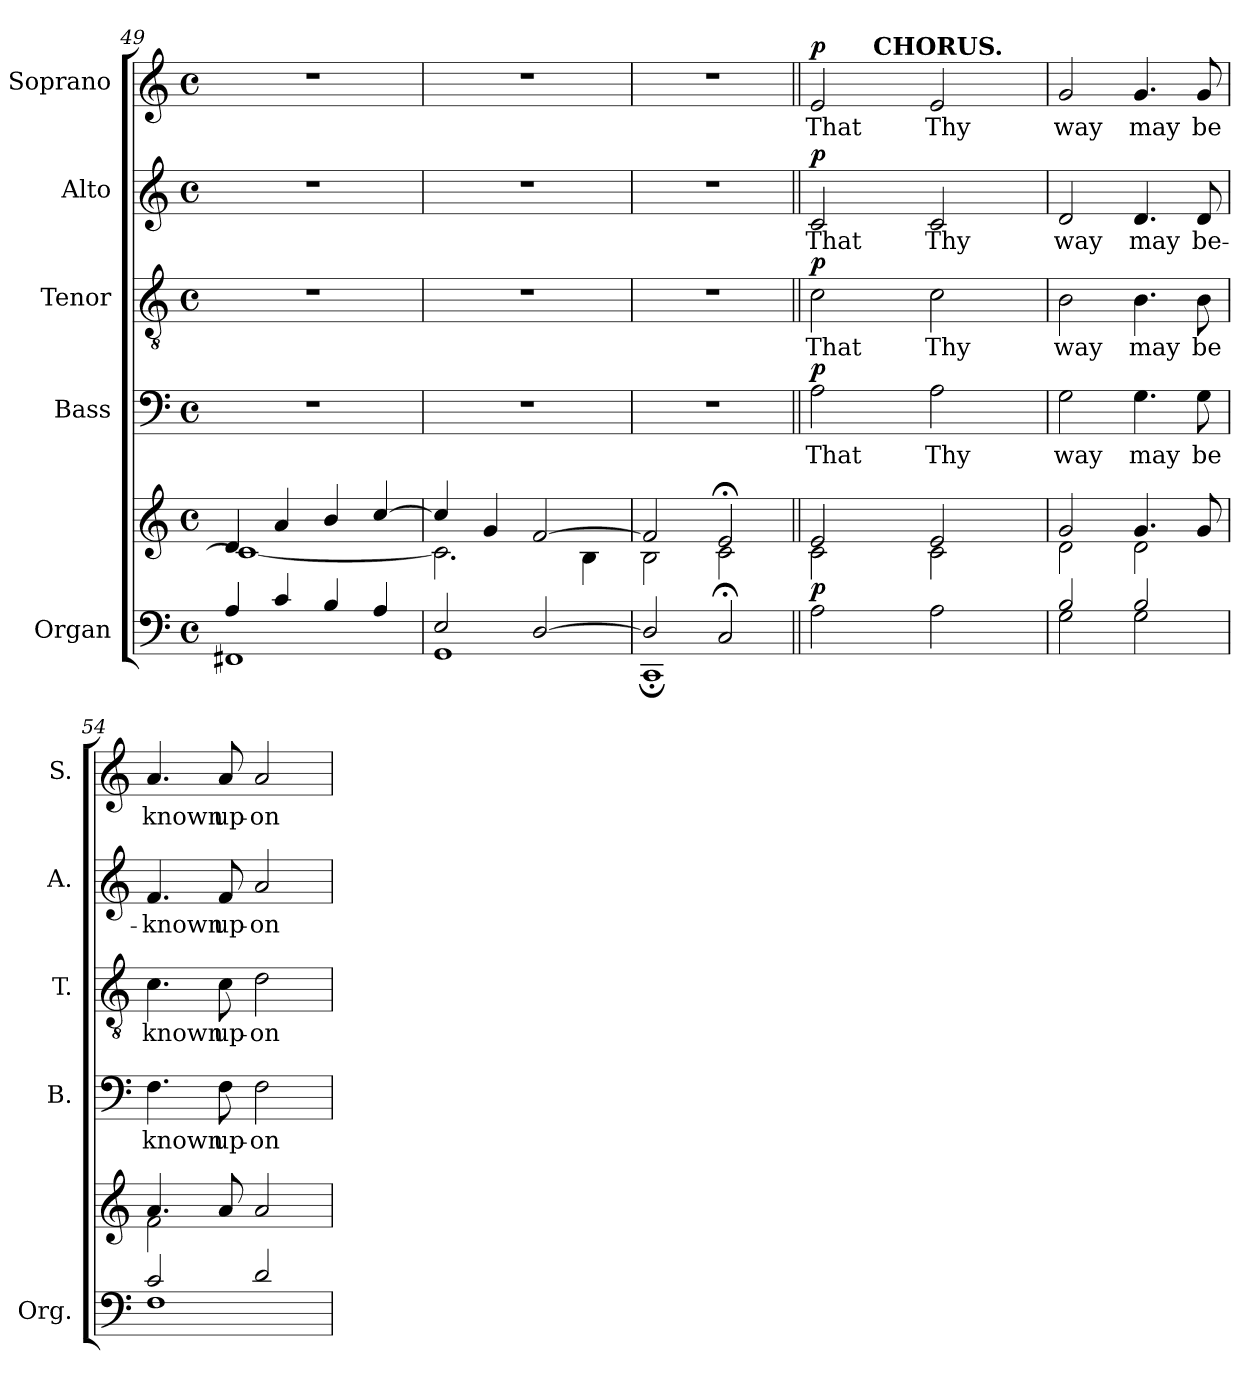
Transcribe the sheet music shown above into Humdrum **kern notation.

**kern	**kern	**dynam	**kern	**text	**dynam	**kern	**text	**dynam	**kern	**text	**dynam	**kern	**text	**dynam
*part5	*part5	*part5	*part4	*part4	*part4	*part3	*part3	*part3	*part2	*part2	*part2	*part1	*part1	*part1
*staff6	*staff5	*staff5/6	*staff4	*staff4	*staff4	*staff3	*staff3	*staff3	*staff2	*staff2	*staff2	*staff1	*staff1	*staff1
*I"Organ	*	*	*I"Bass	*	*	*I"Tenor	*	*	*I"Alto	*	*	*I"Soprano	*	*
*I'Org.	*	*	*I'B.	*	*	*I'T.	*	*	*I'A.	*	*	*I'S.	*	*
!!LO:LB:g=z
*clefF4	*clefG2	*	*clefF4	*	*	*clefGv2	*	*	*clefG2	*	*	*clefG2	*	*
*	*	*	*	*	*	*ITrd7c12	*	*	*	*	*	*	*	*
*k[]	*k[]	*	*k[]	*	*	*k[]	*	*	*k[]	*	*	*k[]	*	*
*C:	*C:	*	*C:	*	*	*C:	*	*	*C:	*	*	*C:	*	*
*M4/4	*M4/4	*	*M4/4	*	*	*M4/4	*	*	*M4/4	*	*	*M4/4	*	*
*met(c)	*met(c)	*	*met(c)	*	*	*met(c)	*	*	*met(c)	*	*	*met(c)	*	*
=49	=49	=49	=49	=49	=49	=49	=49	=49	=49	=49	=49	=49	=49	=49
*^	*^	*	*	*	*	*	*	*	*	*	*	*	*	*
4Ai/	1FF#Xi	4di/	1ci_<	.	1r	.	.	1r	.	.	1r	.	.	1r	.	.
4ci/	.	4ai/	.	.	.	.	.	.	.	.	.	.	.	.	.	.
4Bi/	.	4bi/	.	.	.	.	.	.	.	.	.	.	.	.	.	.
4Ai/	.	[>4cci/	.	.	.	.	.	.	.	.	.	.	.	.	.	.
=50	=50	=50	=50	=50	=50	=50	=50	=50	=50	=50	=50	=50	=50	=50	=50	=50
2Ei/	1GGi	4cci/]	2.ci\]	.	1r	.	.	1r	.	.	1r	.	.	1r	.	.
.	.	4gi/	.	.	.	.	.	.	.	.	.	.	.	.	.	.
[>2Di/	.	[>2fi/	.	.	.	.	.	.	.	.	.	.	.	.	.	.
.	.	.	4Bi\	.	.	.	.	.	.	.	.	.	.	.	.	.
=51	=51	=51	=51	=51	=51	=51	=51	=51	=51	=51	=51	=51	=51	=51	=51	=51
2Di/]	1CC;i	2fi/]	2Bi\	.	1r	.	.	1r	.	.	1r	.	.	1r	.	.
2C;i/	.	2e;i/	2ci\	.	.	.	.	.	.	.	.	.	.	.	.	.
*v	*v	*	*	*	*	*	*	*	*	*	*	*	*	*	*	*
=52||	=52||	=52||	=52||	=52||	=52||	=52||	=52||	=52||	=52||	=52||	=52||	=52||	=52||	=52||	=52||
!	!	!	!	!	!LO:LY:b:color=#000000	!	!	!	!	!	!	!	!	!	!
!	!	!	!	!	!	!	!	!LO:LY:b:color=#000000	!	!	!	!	!	!	!
!	!	!	!	!	!	!	!	!	!	!	!LO:LY:b:color=#000000	!	!	!	!
!	!	!	!	!	!	!	!	!	!	!	!	!	!	!LO:LY:b:color=#000000	!
*	*	*	*	*	*	*	*	*	*	*	*	*	*^	*	*
2Ai\	2ei/	2ci\	p	2Ai\	That	p	2Ci\	That	p	2ci/	That	p	2ei/	8ryy	That	p
.	.	.	.	.	.	.	.	.	.	.	.	.	.	32ryy	.	.
.	.	.	.	.	.	.	.	.	.	.	.	.	.	64ryy	.	.
.	.	.	.	.	.	.	.	.	.	.	.	.	.	128ryy	.	.
.	.	.	.	.	.	.	.	.	.	.	.	.	.	1024ryy	.	.
!	!	!	!	!	!	!	!	!	!	!	!	!	!	!LO:TX:a:B:t=CHORUS.	!	!
.	.	.	.	.	.	.	.	.	.	.	.	.	.	2ryy	.	.
!	!	!	!	!	!LO:LY:b:color=#000000	!	!	!	!	!	!	!	!	!	!	!
!	!	!	!	!	!	!	!	!LO:LY:b:color=#000000	!	!	!	!	!	!	!	!
!	!	!	!	!	!	!	!	!	!	!	!LO:LY:b:color=#000000	!	!	!	!	!
!	!	!	!	!	!	!	!	!	!	!	!	!	!	!	!LO:LY:b:color=#000000	!
2Ai\	2ei/	2ci\	.	2Ai\	Thy	.	2Ci\	Thy	.	2ci/	Thy	.	2ei/	.	Thy	.
.	.	.	.	.	.	.	.	.	.	.	.	.	.	4ryy	.	.
.	.	.	.	.	.	.	.	.	.	.	.	.	.	16ryy	.	.
.	.	.	.	.	.	.	.	.	.	.	.	.	.	256..ryy	.	.
*	*	*	*	*	*	*	*	*	*	*	*	*	*v	*v	*	*
=53	=53	=53	=53	=53	=53	=53	=53	=53	=53	=53	=53	=53	=53	=53	=53
*^	*	*	*	*	*	*	*	*	*	*	*	*	*	*	*
*	*	*	*	*	*	*	*	*	*	*	*	*	*	*^	*	*
!	!	!	!	!	!	!LO:LY:b:color=#000000	!	!	!	!	!	!	!	!	!	!	!
*	*	*	*	*	*	*	*	*	*	*	*	*	*	*v	*v	*	*
*	*	*	*	*	*	*	*	*	*	*	*	*	*	*^	*	*
!	!	!	!	!	!	!	!	!	!LO:LY:b:color=#000000	!	!	!	!	!	!	!	!
*	*	*	*	*	*	*	*	*	*	*	*	*	*	*v	*v	*	*
*	*	*	*	*	*	*	*	*	*	*	*	*	*	*^	*	*
!	!	!	!	!	!	!	!	!	!	!	!	!LO:LY:b:color=#000000	!	!	!	!	!
*	*	*	*	*	*	*	*	*	*	*	*	*	*	*v	*v	*	*
*	*	*	*	*	*	*	*	*	*	*	*	*	*	*^	*	*
!	!	!	!	!	!	!	!	!	!	!	!	!	!	!	!	!LO:LY:b:color=#000000	!
*	*	*	*	*	*	*	*	*	*	*	*	*	*	*v	*v	*	*
2Bi/	2Gi\	2gi/	2di\	.	2Gi\	way	.	2BBi\	way	.	2di/	way	.	2gi/	way	.
!	!	!	!	!	!	!LO:LY:b:color=#000000	!	!	!	!	!	!	!	!	!	!
!	!	!	!	!	!	!	!	!	!LO:LY:b:color=#000000	!	!	!	!	!	!	!
!	!	!	!	!	!	!	!	!	!	!	!	!LO:LY:b:color=#000000	!	!	!	!
!	!	!	!	!	!	!	!	!	!	!	!	!	!	!	!LO:LY:b:color=#000000	!
2Bi/	2Gi\	4.gi/	2di\	.	4.Gi\	may	.	4.BBi\	may	.	4.di/	may	.	4.gi/	may	.
!	!	!	!	!	!	!LO:LY:b:color=#000000	!	!	!	!	!	!	!	!	!	!
!	!	!	!	!	!	!	!	!	!LO:LY:b:color=#000000	!	!	!	!	!	!	!
!	!	!	!	!	!	!	!	!	!	!	!	!LO:LY:b:color=#000000	!	!	!	!
!	!	!	!	!	!	!	!	!	!	!	!	!	!	!	!LO:LY:b:color=#000000	!
.	.	8gi/	.	.	8Gi\	be	.	8BBi\	be	.	8di/	be-	.	8gi/	be	.
=54	=54	=54	=54	=54	=54	=54	=54	=54	=54	=54	=54	=54	=54	=54	=54	=54
!	!	!	!	!	!	!LO:LY:b:color=#000000	!	!	!	!	!	!	!	!	!	!
!	!	!	!	!	!	!	!	!	!LO:LY:b:color=#000000	!	!	!	!	!	!	!
!	!	!	!	!	!	!	!	!	!	!	!	!LO:LY:b:color=#000000	!	!	!	!
!	!	!	!	!	!	!	!	!	!	!	!	!	!	!	!LO:LY:b:color=#000000	!
2ci/	1Fi	4.ai/	2fi\	.	4.Fi\	known	.	4.Ci\	known	.	4.fi/	-known	.	4.ai/	known	.
!	!	!	!	!	!	!LO:LY:b:color=#000000	!	!	!	!	!	!	!	!	!	!
!	!	!	!	!	!	!	!	!	!LO:LY:b:color=#000000	!	!	!	!	!	!	!
!	!	!	!	!	!	!	!	!	!	!	!	!LO:LY:b:color=#000000	!	!	!	!
!	!	!	!	!	!	!	!	!	!	!	!	!	!	!	!LO:LY:b:color=#000000	!
.	.	8ai/	.	.	8Fi\	up-	.	8Ci\	up-	.	8fi/	up-	.	8ai/	up-	.
!	!	!	!	!	!	!LO:LY:b:color=#000000	!	!	!	!	!	!	!	!	!	!
!	!	!	!	!	!	!	!	!	!LO:LY:b:color=#000000	!	!	!	!	!	!	!
!	!	!	!	!	!	!	!	!	!	!	!	!LO:LY:b:color=#000000	!	!	!	!
!	!	!	!	!	!	!	!	!	!	!	!	!	!	!	!LO:LY:b:color=#000000	!
2di/	.	2ai/	2ryy	.	2Fi\	-on	.	2Di\	-on	.	2ai/	-on	.	2ai/	-on	.
*v	*v	*	*	*	*	*	*	*	*	*	*	*	*	*	*	*
*	*v	*v	*	*	*	*	*	*	*	*	*	*	*	*	*
=	=	=	=	=	=	=	=	=	=	=	=	=	=	=
*-	*-	*-	*-	*-	*-	*-	*-	*-	*-	*-	*-	*-	*-	*-
